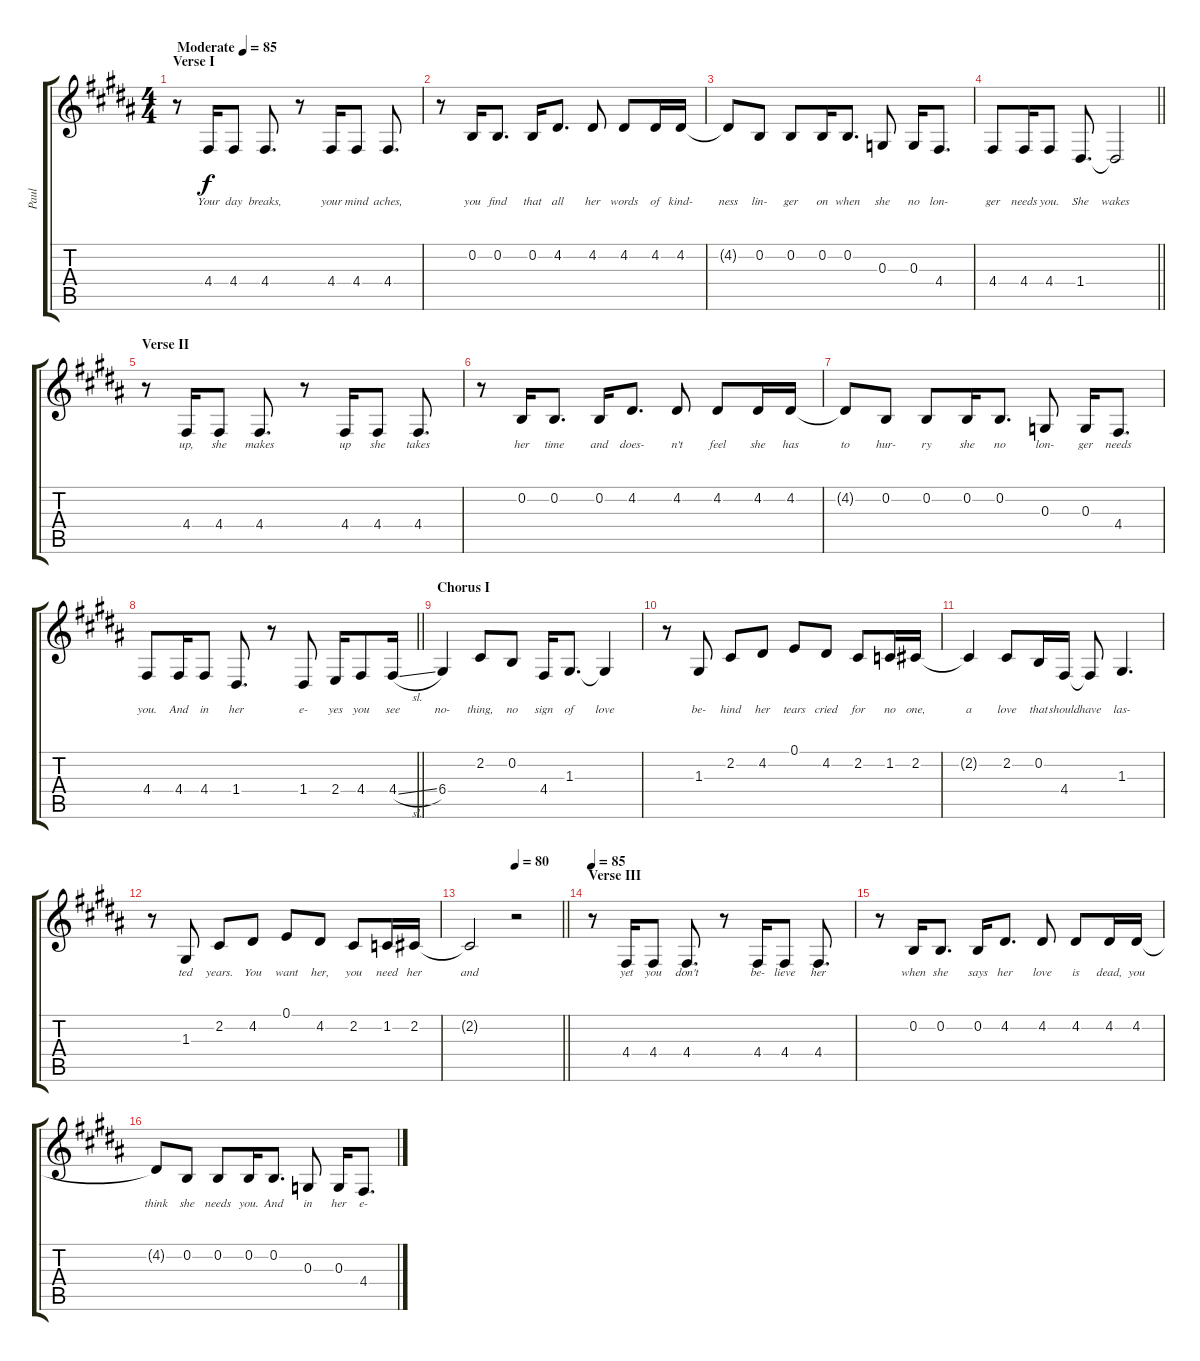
\track ("Paul" "Paul") {instrument oboe}
\staff {score tabs}
\tuning (E4 B3 G3 D3 A2 E2) {hide}
\ts (4 4)
\section ("" "Verse I")
\tempo (85 "Moderate")
\clef g2
\ks b
r.8{dy f instrument oboe} 4.4.16{lyrics (0 "Your") lyrics (1 "") lyrics (2 "") lyrics (3 "") lyrics (4 "")} 4.4.8{lyrics (0 "day") lyrics (1 "") lyrics (2 "") lyrics (3 "") lyrics (4 "")} 4.4.8{d lyrics (0 "breaks,") lyrics (1 "") lyrics (2 "") lyrics (3 "") lyrics (4 "")} r.8 4.4.16{lyrics (0 "your") lyrics (1 "") lyrics (2 "") lyrics (3 "") lyrics (4 "")} 4.4.8{lyrics (0 "mind") lyrics (1 "") lyrics (2 "") lyrics (3 "") lyrics (4 "")} 4.4.8{d lyrics (0 "aches,") lyrics (1 "") lyrics (2 "") lyrics (3 "") lyrics (4 "")} |
r.8 0.2.16{lyrics (0 "you") lyrics (1 "") lyrics (2 "") lyrics (3 "") lyrics (4 "")} 0.2.8{d lyrics (0 "find") lyrics (1 "") lyrics (2 "") lyrics (3 "") lyrics (4 "")} 0.2.16{lyrics (0 "that") lyrics (1 "") lyrics (2 "") lyrics (3 "") lyrics (4 "")} 4.2.8{d lyrics (0 "all") lyrics (1 "") lyrics (2 "") lyrics (3 "") lyrics (4 "")} 4.2.8{lyrics (0 "her") lyrics (1 "") lyrics (2 "") lyrics (3 "") lyrics (4 "")} 4.2.8{lyrics (0 "words") lyrics (1 "") lyrics (2 "") lyrics (3 "") lyrics (4 "")} 4.2.16{lyrics (0 "of") lyrics (1 "") lyrics (2 "") lyrics (3 "") lyrics (4 "")} 4.2.16{lyrics (0 "kind-") lyrics (1 "") lyrics (2 "") lyrics (3 "") lyrics (4 "")} |
4.2{t}.8{lyrics (0 "ness") lyrics (1 "") lyrics (2 "") lyrics (3 "") lyrics (4 "")} 0.2.8{lyrics (0 "lin-") lyrics (1 "") lyrics (2 "") lyrics (3 "") lyrics (4 "")} 0.2.8{lyrics (0 "ger") lyrics (1 "") lyrics (2 "") lyrics (3 "") lyrics (4 "")} 0.2.16{lyrics (0 "on") lyrics (1 "") lyrics (2 "") lyrics (3 "") lyrics (4 "")} 0.2.8{d lyrics (0 "when") lyrics (1 "") lyrics (2 "") lyrics (3 "") lyrics (4 "")} 0.3.8{lyrics (0 "she") lyrics (1 "") lyrics (2 "") lyrics (3 "") lyrics (4 "")} 0.3.16{lyrics (0 "no") lyrics (1 "") lyrics (2 "") lyrics (3 "") lyrics (4 "")} 4.4.8{d lyrics (0 "lon-") lyrics (1 "") lyrics (2 "") lyrics (3 "") lyrics (4 "")} |
\barLineRight lightlight
4.4.8{lyrics (0 "ger") lyrics (1 "") lyrics (2 "") lyrics (3 "") lyrics (4 "")} 4.4.16{lyrics (0 "needs") lyrics (1 "") lyrics (2 "") lyrics (3 "") lyrics (4 "")} 4.4.8{lyrics (0 "you.") lyrics (1 "") lyrics (2 "") lyrics (3 "") lyrics (4 "")} 1.4.8{d lyrics (0 "She") lyrics (1 "") lyrics (2 "") lyrics (3 "") lyrics (4 "")} 1.4{t}.2{lyrics (0 "wakes") lyrics (1 "") lyrics (2 "") lyrics (3 "") lyrics (4 "")} |
\section ("" "Verse II")
r.8 4.4.16{lyrics (0 "up,") lyrics (1 "") lyrics (2 "") lyrics (3 "") lyrics (4 "")} 4.4.8{lyrics (0 "she") lyrics (1 "") lyrics (2 "") lyrics (3 "") lyrics (4 "")} 4.4.8{d lyrics (0 "makes") lyrics (1 "") lyrics (2 "") lyrics (3 "") lyrics (4 "")} r.8 4.4.16{lyrics (0 "up") lyrics (1 "") lyrics (2 "") lyrics (3 "") lyrics (4 "")} 4.4.8{lyrics (0 "she") lyrics (1 "") lyrics (2 "") lyrics (3 "") lyrics (4 "")} 4.4.8{d lyrics (0 "takes") lyrics (1 "") lyrics (2 "") lyrics (3 "") lyrics (4 "")} |
r.8 0.2.16{lyrics (0 "her") lyrics (1 "") lyrics (2 "") lyrics (3 "") lyrics (4 "")} 0.2.8{d lyrics (0 "time") lyrics (1 "") lyrics (2 "") lyrics (3 "") lyrics (4 "")} 0.2.16{lyrics (0 "and") lyrics (1 "") lyrics (2 "") lyrics (3 "") lyrics (4 "")} 4.2.8{d lyrics (0 "does-") lyrics (1 "") lyrics (2 "") lyrics (3 "") lyrics (4 "")} 4.2.8{lyrics (0 "n't") lyrics (1 "") lyrics (2 "") lyrics (3 "") lyrics (4 "")} 4.2.8{lyrics (0 "feel") lyrics (1 "") lyrics (2 "") lyrics (3 "") lyrics (4 "")} 4.2.16{lyrics (0 "she") lyrics (1 "") lyrics (2 "") lyrics (3 "") lyrics (4 "")} 4.2.16{lyrics (0 "has") lyrics (1 "") lyrics (2 "") lyrics (3 "") lyrics (4 "")} |
4.2{t}.8{lyrics (0 "to") lyrics (1 "") lyrics (2 "") lyrics (3 "") lyrics (4 "")} 0.2.8{lyrics (0 "hur-") lyrics (1 "") lyrics (2 "") lyrics (3 "") lyrics (4 "")} 0.2.8{lyrics (0 "ry") lyrics (1 "") lyrics (2 "") lyrics (3 "") lyrics (4 "")} 0.2.16{lyrics (0 "she") lyrics (1 "") lyrics (2 "") lyrics (3 "") lyrics (4 "")} 0.2.8{d lyrics (0 "no") lyrics (1 "") lyrics (2 "") lyrics (3 "") lyrics (4 "")} 0.3.8{lyrics (0 "lon-") lyrics (1 "") lyrics (2 "") lyrics (3 "") lyrics (4 "")} 0.3.16{lyrics (0 "ger") lyrics (1 "") lyrics (2 "") lyrics (3 "") lyrics (4 "")} 4.4.8{d lyrics (0 "needs") lyrics (1 "") lyrics (2 "") lyrics (3 "") lyrics (4 "")} |
\barLineRight lightlight
4.4.8{lyrics (0 "you.") lyrics (1 "") lyrics (2 "") lyrics (3 "") lyrics (4 "")} 4.4.16{lyrics (0 "And") lyrics (1 "") lyrics (2 "") lyrics (3 "") lyrics (4 "")} 4.4.8{lyrics (0 "in") lyrics (1 "") lyrics (2 "") lyrics (3 "") lyrics (4 "")} 1.4.8{d lyrics (0 "her") lyrics (1 "") lyrics (2 "") lyrics (3 "") lyrics (4 "")} r.8 1.4.8{lyrics (0 "e-") lyrics (1 "") lyrics (2 "") lyrics (3 "") lyrics (4 "")} 2.4.16{lyrics (0 "yes") lyrics (1 "") lyrics (2 "") lyrics (3 "") lyrics (4 "")} 4.4.8{lyrics (0 "you") lyrics (1 "") lyrics (2 "") lyrics (3 "") lyrics (4 "")} 4.4{sl}.16{lyrics (0 "see") lyrics (1 "") lyrics (2 "") lyrics (3 "") lyrics (4 "")} |
\section ("" "Chorus I")
6.4.4{lyrics (0 "no-") lyrics (1 "") lyrics (2 "") lyrics (3 "") lyrics (4 "")} 2.2.8{lyrics (0 "thing,") lyrics (1 "") lyrics (2 "") lyrics (3 "") lyrics (4 "")} 0.2.8{lyrics (0 "no") lyrics (1 "") lyrics (2 "") lyrics (3 "") lyrics (4 "")} 4.4.16{lyrics (0 "sign") lyrics (1 "") lyrics (2 "") lyrics (3 "") lyrics (4 "")} 1.3.8{d lyrics (0 "of") lyrics (1 "") lyrics (2 "") lyrics (3 "") lyrics (4 "")} 1.3{t}.4{lyrics (0 "love") lyrics (1 "") lyrics (2 "") lyrics (3 "") lyrics (4 "")} |
r.8 1.3.8{lyrics (0 "be-") lyrics (1 "") lyrics (2 "") lyrics (3 "") lyrics (4 "")} 2.2.8{lyrics (0 "hind") lyrics (1 "") lyrics (2 "") lyrics (3 "") lyrics (4 "")} 4.2.8{lyrics (0 "her") lyrics (1 "") lyrics (2 "") lyrics (3 "") lyrics (4 "")} 0.1.8{lyrics (0 "tears") lyrics (1 "") lyrics (2 "") lyrics (3 "") lyrics (4 "")} 4.2.8{lyrics (0 "cried") lyrics (1 "") lyrics (2 "") lyrics (3 "") lyrics (4 "")} 2.2.8{lyrics (0 "for") lyrics (1 "") lyrics (2 "") lyrics (3 "") lyrics (4 "")} 1.2.16{lyrics (0 "no") lyrics (1 "") lyrics (2 "") lyrics (3 "") lyrics (4 "")} 2.2.16{lyrics (0 "one,") lyrics (1 "") lyrics (2 "") lyrics (3 "") lyrics (4 "")} |
2.2{t}.4{lyrics (0 "a") lyrics (1 "") lyrics (2 "") lyrics (3 "") lyrics (4 "")} 2.2.8{lyrics (0 "love") lyrics (1 "") lyrics (2 "") lyrics (3 "") lyrics (4 "")} 0.2.16{lyrics (0 "that") lyrics (1 "") lyrics (2 "") lyrics (3 "") lyrics (4 "")} 4.4.16{lyrics (0 "should") lyrics (1 "") lyrics (2 "") lyrics (3 "") lyrics (4 "")} 4.4{t}.8{lyrics (0 "have") lyrics (1 "") lyrics (2 "") lyrics (3 "") lyrics (4 "")} 1.3.4{d lyrics (0 "las-") lyrics (1 "") lyrics (2 "") lyrics (3 "") lyrics (4 "")} |
r.8 1.3.8{lyrics (0 "ted") lyrics (1 "") lyrics (2 "") lyrics (3 "") lyrics (4 "")} 2.2.8{lyrics (0 "years.") lyrics (1 "") lyrics (2 "") lyrics (3 "") lyrics (4 "")} 4.2.8{lyrics (0 "You") lyrics (1 "") lyrics (2 "") lyrics (3 "") lyrics (4 "")} 0.1.8{lyrics (0 "want") lyrics (1 "") lyrics (2 "") lyrics (3 "") lyrics (4 "")} 4.2.8{lyrics (0 "her,") lyrics (1 "") lyrics (2 "") lyrics (3 "") lyrics (4 "")} 2.2.8{lyrics (0 "you") lyrics (1 "") lyrics (2 "") lyrics (3 "") lyrics (4 "")} 1.2.16{lyrics (0 "need") lyrics (1 "") lyrics (2 "") lyrics (3 "") lyrics (4 "")} 2.2.16{lyrics (0 "her") lyrics (1 "") lyrics (2 "") lyrics (3 "") lyrics (4 "")} |
\tempo (80 0.5)
\barLineRight lightlight
2.2{t}.2{lyrics (0 "and") lyrics (1 "") lyrics (2 "") lyrics (3 "") lyrics (4 "")} r.2 |
\section ("" "Verse III")
\tempo 85
r.8 4.4.16{lyrics (0 "yet") lyrics (1 "") lyrics (2 "") lyrics (3 "") lyrics (4 "")} 4.4.8{lyrics (0 "you") lyrics (1 "") lyrics (2 "") lyrics (3 "") lyrics (4 "")} 4.4.8{d lyrics (0 "don't") lyrics (1 "") lyrics (2 "") lyrics (3 "") lyrics (4 "")} r.8 4.4.16{lyrics (0 "be-") lyrics (1 "") lyrics (2 "") lyrics (3 "") lyrics (4 "")} 4.4.8{lyrics (0 "lieve") lyrics (1 "") lyrics (2 "") lyrics (3 "") lyrics (4 "")} 4.4.8{d lyrics (0 "her") lyrics (1 "") lyrics (2 "") lyrics (3 "") lyrics (4 "")} |
r.8 0.2.16{lyrics (0 "when") lyrics (1 "") lyrics (2 "") lyrics (3 "") lyrics (4 "")} 0.2.8{d lyrics (0 "she") lyrics (1 "") lyrics (2 "") lyrics (3 "") lyrics (4 "")} 0.2.16{lyrics (0 "says") lyrics (1 "") lyrics (2 "") lyrics (3 "") lyrics (4 "")} 4.2.8{d lyrics (0 "her") lyrics (1 "") lyrics (2 "") lyrics (3 "") lyrics (4 "")} 4.2.8{lyrics (0 "love") lyrics (1 "") lyrics (2 "") lyrics (3 "") lyrics (4 "")} 4.2.8{lyrics (0 "is") lyrics (1 "") lyrics (2 "") lyrics (3 "") lyrics (4 "")} 4.2.16{lyrics (0 "dead,") lyrics (1 "") lyrics (2 "") lyrics (3 "") lyrics (4 "")} 4.2.16{lyrics (0 "you") lyrics (1 "") lyrics (2 "") lyrics (3 "") lyrics (4 "")} |
4.2{t}.8{lyrics (0 "think") lyrics (1 "") lyrics (2 "") lyrics (3 "") lyrics (4 "")} 0.2.8{lyrics (0 "she") lyrics (1 "") lyrics (2 "") lyrics (3 "") lyrics (4 "")} 0.2.8{lyrics (0 "needs") lyrics (1 "") lyrics (2 "") lyrics (3 "") lyrics (4 "")} 0.2.16{lyrics (0 "you.") lyrics (1 "") lyrics (2 "") lyrics (3 "") lyrics (4 "")} 0.2.8{d lyrics (0 "And") lyrics (1 "") lyrics (2 "") lyrics (3 "") lyrics (4 "")} 0.3.8{lyrics (0 "in") lyrics (1 "") lyrics (2 "") lyrics (3 "") lyrics (4 "")} 0.3.16{lyrics (0 "her") lyrics (1 "") lyrics (2 "") lyrics (3 "") lyrics (4 "")} 4.4.8{d lyrics (0 "e-") lyrics (1 "") lyrics (2 "") lyrics (3 "") lyrics (4 "")}
